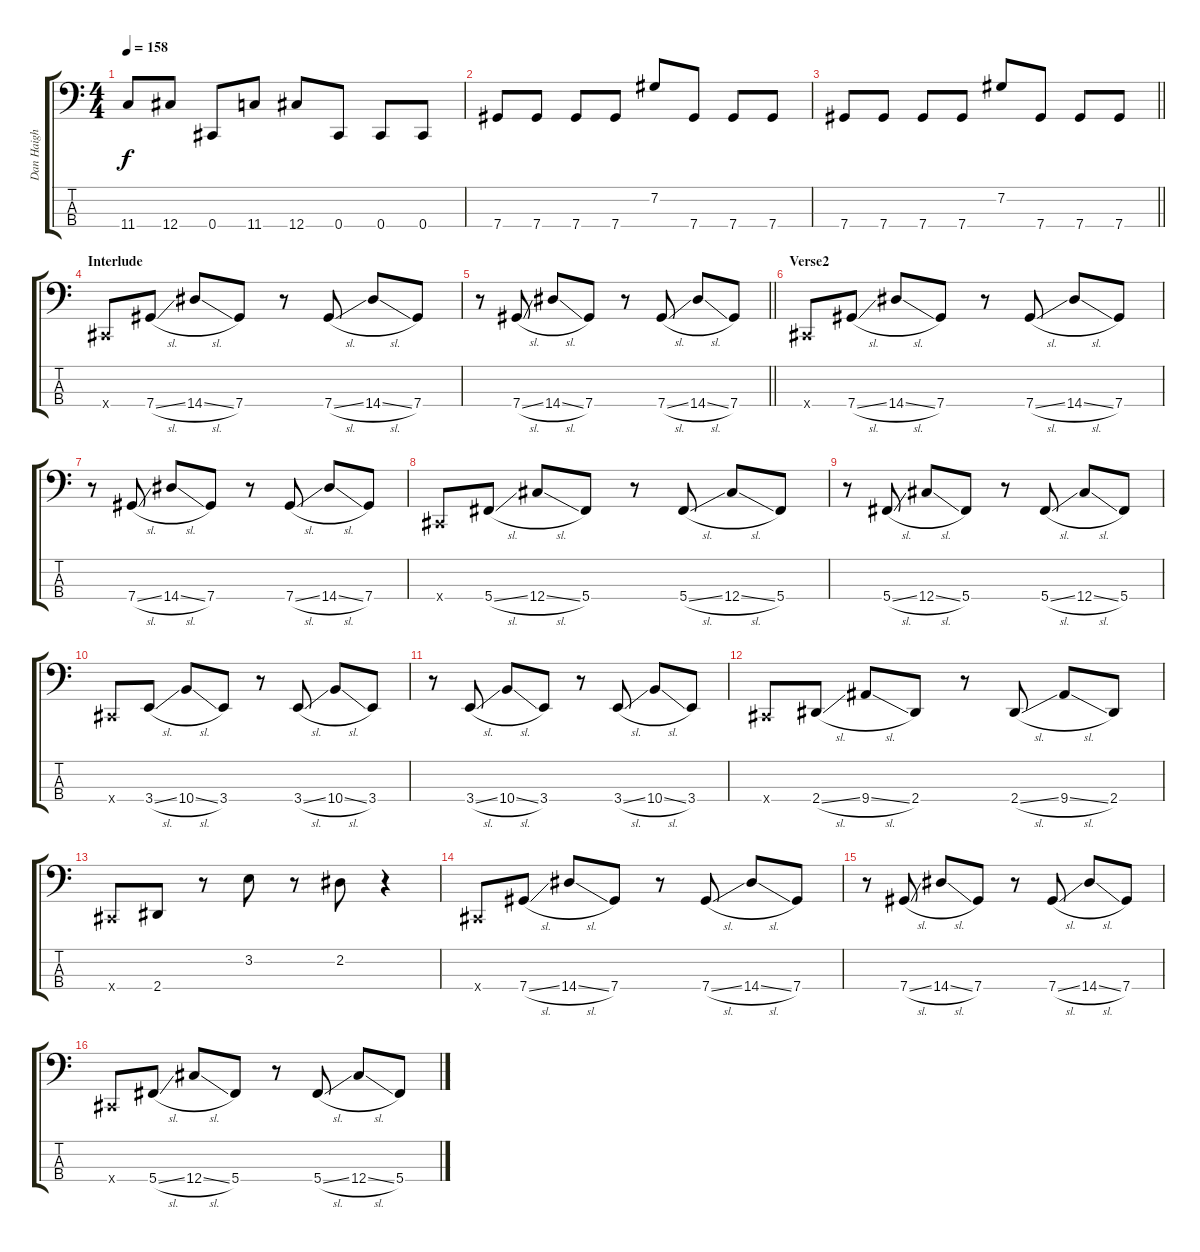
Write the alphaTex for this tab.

\track ("Dan Haigh" "Dan Haigh") {instrument electricbasspick}
\staff {score tabs}
\tuning (Gb2 Db2 Ab1 Db1) {hide}
\ts (4 4)
\tempo 158
\clef f4
\ks c
11.4.8{dy f} 12.4.8 0.4.8 11.4.8 12.4.8 0.4.8 0.4.8 0.4.8 |
7.4.8 7.4.8 7.4.8 7.4.8 7.2.8 7.4.8 7.4.8 7.4.8 |
\barLineRight lightlight
7.4.8 7.4.8 7.4.8 7.4.8 7.2.8 7.4.8 7.4.8 7.4.8 |
\section ("" "Interlude")
0.4{x}.8 7.4{sl}.8 14.4{sl}.8 7.4.8 r.8 7.4{sl}.8 14.4{sl}.8 7.4.8 |
\barLineRight lightlight
r.8 7.4{sl}.8 14.4{sl}.8 7.4.8 r.8 7.4{sl}.8 14.4{sl}.8 7.4.8 |
\section ("" "Verse2")
0.4{x}.8 7.4{sl}.8 14.4{sl}.8 7.4.8 r.8 7.4{sl}.8 14.4{sl}.8 7.4.8 |
r.8 7.4{sl}.8 14.4{sl}.8 7.4.8 r.8 7.4{sl}.8 14.4{sl}.8 7.4.8 |
0.4{x}.8 5.4{sl}.8 12.4{sl}.8 5.4.8 r.8 5.4{sl}.8 12.4{sl}.8 5.4.8 |
r.8 5.4{sl}.8 12.4{sl}.8 5.4.8 r.8 5.4{sl}.8 12.4{sl}.8 5.4.8 |
0.4{x}.8 3.4{sl}.8 10.4{sl}.8 3.4.8 r.8 3.4{sl}.8 10.4{sl}.8 3.4.8 |
r.8 3.4{sl}.8 10.4{sl}.8 3.4.8 r.8 3.4{sl}.8 10.4{sl}.8 3.4.8 |
0.4{x}.8 2.4{sl}.8 9.4{sl}.8 2.4.8 r.8 2.4{sl}.8 9.4{sl}.8 2.4.8 |
0.4{x}.8 2.4.8 r.8 3.2.8 r.8 2.2.8 r.4 |
0.4{x}.8 7.4{sl}.8 14.4{sl}.8 7.4.8 r.8 7.4{sl}.8 14.4{sl}.8 7.4.8 |
r.8 7.4{sl}.8 14.4{sl}.8 7.4.8 r.8 7.4{sl}.8 14.4{sl}.8 7.4.8 |
0.4{x}.8 5.4{sl}.8 12.4{sl}.8 5.4.8 r.8 5.4{sl}.8 12.4{sl}.8 5.4.8
